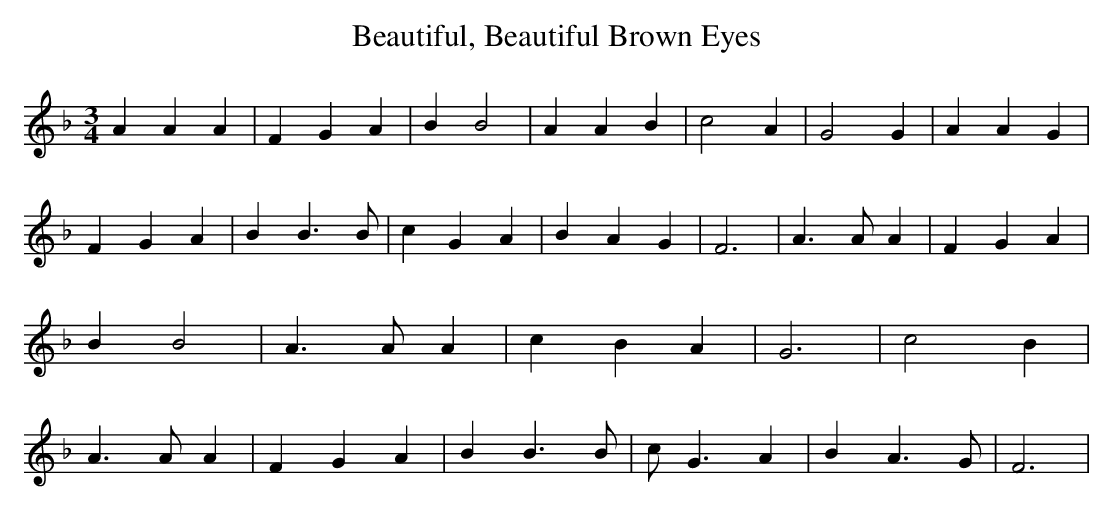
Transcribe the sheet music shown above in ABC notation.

X:1
T:Beautiful, Beautiful Brown Eyes
M:3/4
L:1/4
K:F
 A A A| F G A| B B2| A A B| c2 A| G2 G| A A G| F G A| B B3/2 B/2| c G A|\
 B A G| F3| A3/2 A/2 A| F G A| B B2| A3/2 A/2 A| c B A| G3| c2- B|\
 A3/2 A/2 A| F G A| B B3/2 B/2| c/2 G3/2 A| B A3/2 G/2| F3|
